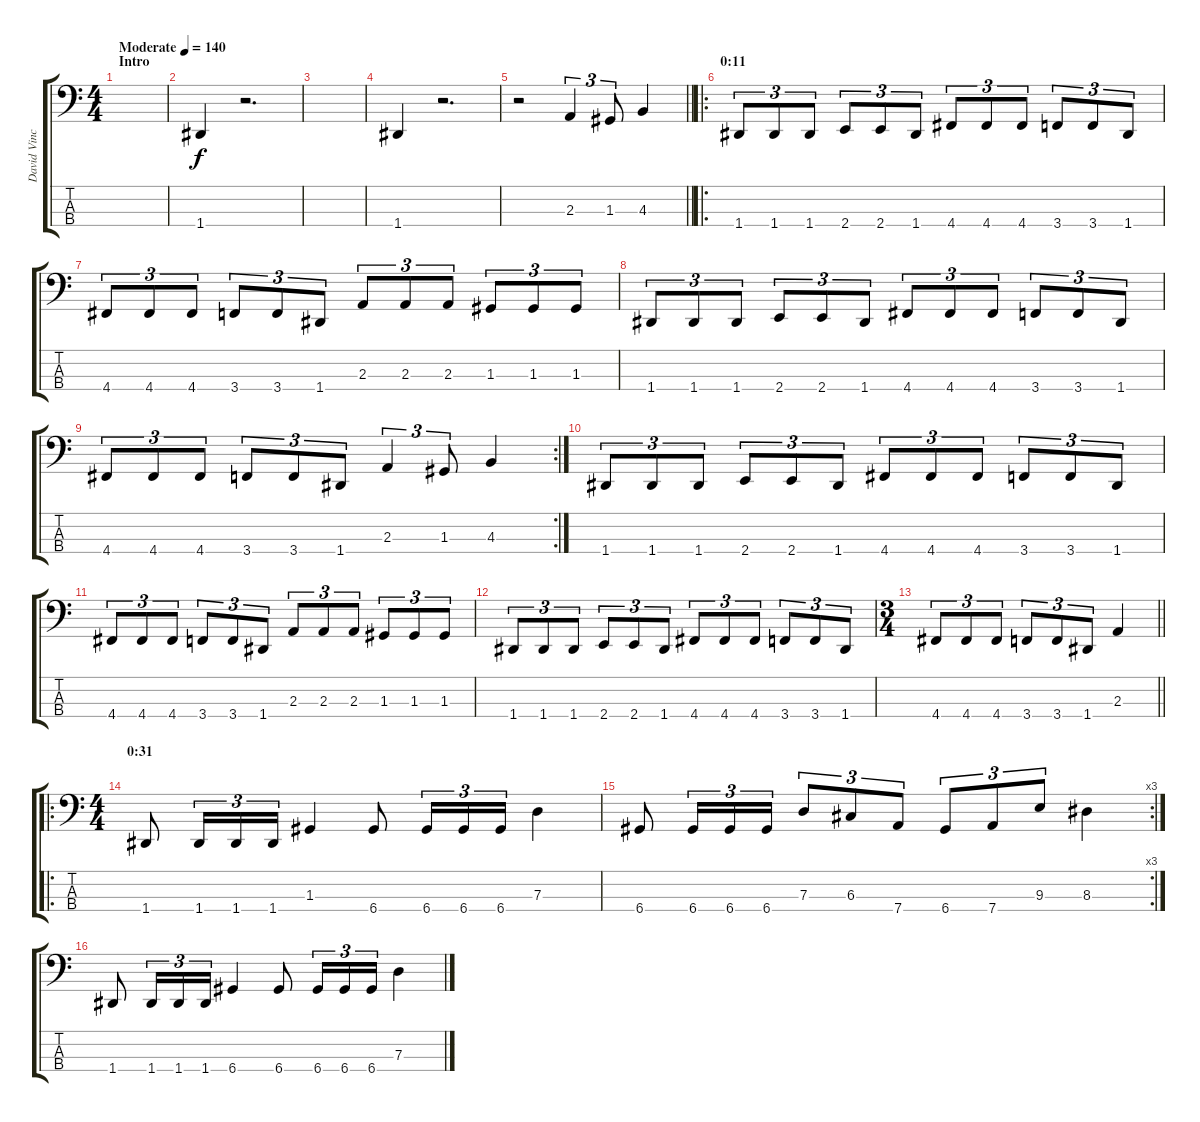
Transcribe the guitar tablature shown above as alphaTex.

\track ("David Vincent" "David Vinc") {instrument electricbassfinger}
\staff {score tabs}
\tuning (F2 C2 G1 D1) {hide}
\ts (4 4)
\section ("" "Intro")
\tempo (140 "Moderate")
\clef f4
\ks c
|
1.4.4 r.2{d} |
|
1.4.4 r.2{d} |
\barLineRight lightlight
r.2 2.3.4{tu (3 2)} 1.3.8{tu (3 2)} 4.3.4 |
\ro
\section ("" "0:11")
1.4.8{tu (3 2)} 1.4.8{tu (3 2)} 1.4.8{tu (3 2)} 2.4.8{tu (3 2)} 2.4.8{tu (3 2)} 1.4.8{tu (3 2)} 4.4.8{tu (3 2)} 4.4.8{tu (3 2)} 4.4.8{tu (3 2)} 3.4.8{tu (3 2)} 3.4.8{tu (3 2)} 1.4.8{tu (3 2)} |
4.4.8{tu (3 2)} 4.4.8{tu (3 2)} 4.4.8{tu (3 2)} 3.4.8{tu (3 2)} 3.4.8{tu (3 2)} 1.4.8{tu (3 2)} 2.3.8{tu (3 2)} 2.3.8{tu (3 2)} 2.3.8{tu (3 2)} 1.3.8{tu (3 2)} 1.3.8{tu (3 2)} 1.3.8{tu (3 2)} |
1.4.8{tu (3 2)} 1.4.8{tu (3 2)} 1.4.8{tu (3 2)} 2.4.8{tu (3 2)} 2.4.8{tu (3 2)} 1.4.8{tu (3 2)} 4.4.8{tu (3 2)} 4.4.8{tu (3 2)} 4.4.8{tu (3 2)} 3.4.8{tu (3 2)} 3.4.8{tu (3 2)} 1.4.8{tu (3 2)} |
\rc 2
4.4.8{tu (3 2)} 4.4.8{tu (3 2)} 4.4.8{tu (3 2)} 3.4.8{tu (3 2)} 3.4.8{tu (3 2)} 1.4.8{tu (3 2)} 2.3.4{tu (3 2)} 1.3.8{tu (3 2)} 4.3.4 |
1.4.8{tu (3 2)} 1.4.8{tu (3 2)} 1.4.8{tu (3 2)} 2.4.8{tu (3 2)} 2.4.8{tu (3 2)} 1.4.8{tu (3 2)} 4.4.8{tu (3 2)} 4.4.8{tu (3 2)} 4.4.8{tu (3 2)} 3.4.8{tu (3 2)} 3.4.8{tu (3 2)} 1.4.8{tu (3 2)} |
4.4.8{tu (3 2)} 4.4.8{tu (3 2)} 4.4.8{tu (3 2)} 3.4.8{tu (3 2)} 3.4.8{tu (3 2)} 1.4.8{tu (3 2)} 2.3.8{tu (3 2)} 2.3.8{tu (3 2)} 2.3.8{tu (3 2)} 1.3.8{tu (3 2)} 1.3.8{tu (3 2)} 1.3.8{tu (3 2)} |
1.4.8{tu (3 2)} 1.4.8{tu (3 2)} 1.4.8{tu (3 2)} 2.4.8{tu (3 2)} 2.4.8{tu (3 2)} 1.4.8{tu (3 2)} 4.4.8{tu (3 2)} 4.4.8{tu (3 2)} 4.4.8{tu (3 2)} 3.4.8{tu (3 2)} 3.4.8{tu (3 2)} 1.4.8{tu (3 2)} |
\ts (3 4)
\barLineRight lightlight
4.4.8{tu (3 2)} 4.4.8{tu (3 2)} 4.4.8{tu (3 2)} 3.4.8{tu (3 2)} 3.4.8{tu (3 2)} 1.4.8{tu (3 2)} 2.3.4 |
\ro
\ts (4 4)
\section ("" "0:31")
1.4.8 1.4.16{tu (3 2)} 1.4.16{tu (3 2)} 1.4.16{tu (3 2)} 1.3.4 6.4.8 6.4.16{tu (3 2)} 6.4.16{tu (3 2)} 6.4.16{tu (3 2)} 7.3.4 |
\rc 3
6.4.8 6.4.16{tu (3 2)} 6.4.16{tu (3 2)} 6.4.16{tu (3 2)} 7.3.8{tu (3 2)} 6.3.8{tu (3 2)} 7.4.8{tu (3 2)} 6.4.8{tu (3 2)} 7.4.8{tu (3 2)} 9.3.8{tu (3 2)} 8.3.4 |
1.4.8 1.4.16{tu (3 2)} 1.4.16{tu (3 2)} 1.4.16{tu (3 2)} 6.4.4 6.4.8 6.4.16{tu (3 2)} 6.4.16{tu (3 2)} 6.4.16{tu (3 2)} 7.3.4
